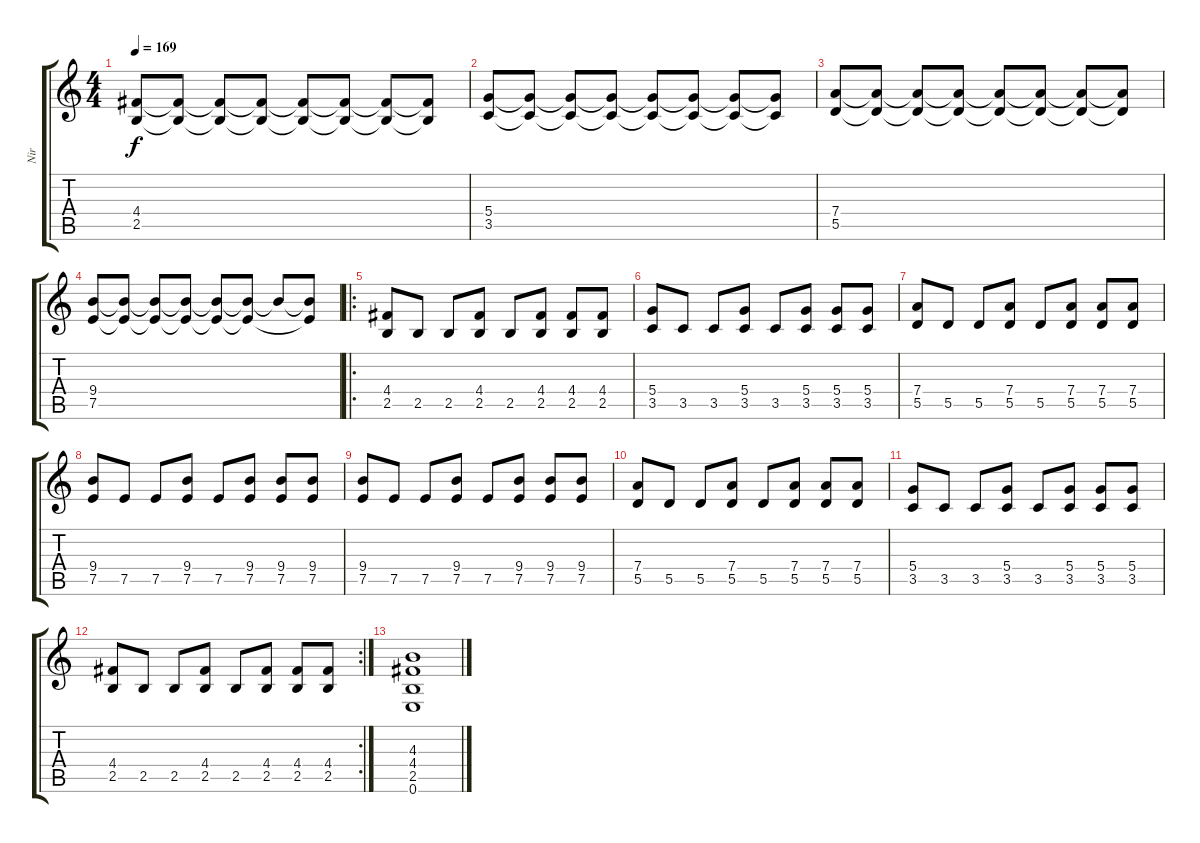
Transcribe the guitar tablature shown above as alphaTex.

\track ("Nir" "Nir") {instrument distortionguitar}
\staff {score tabs}
\tuning (E4 B3 G3 D3 A2 E2) {hide}
\ts (4 4)
\tempo 169
\clef g2
\ks c
(4.4 2.5).8{dy f} (4.4{t} 2.5{t}).8 (4.4{t} 2.5{t}).8 (4.4{t} 2.5{t}).8 (4.4{t} 2.5{t}).8 (4.4{t} 2.5{t}).8 (4.4{t} 2.5{t}).8 (4.4{t} 2.5{t}).8 |
(5.4 3.5).8 (5.4{t} 3.5{t}).8 (5.4{t} 3.5{t}).8 (5.4{t} 3.5{t}).8 (5.4{t} 3.5{t}).8 (5.4{t} 3.5{t}).8 (5.4{t} 3.5{t}).8 (5.4{t} 3.5{t}).8 |
(7.4 5.5).8 (7.4{t} 5.5{t}).8 (7.4{t} 5.5{t}).8 (7.4{t} 5.5{t}).8 (7.4{t} 5.5{t}).8 (7.4{t} 5.5{t}).8 (7.4{t} 5.5{t}).8 (7.4{t} 5.5{t}).8 |
(9.4 7.5).8 (9.4{t} 7.5{t}).8 (9.4{t} 7.5{t}).8 (9.4{t} 7.5{t}).8 (9.4{t} 7.5{t}).8 (9.4{t} 7.5{t}).8 9.4{t}.8 (9.4{t} 7.5{t}).8 |
\ro
(4.4 2.5).8 2.5.8 2.5.8 (4.4 2.5).8 2.5.8 (4.4 2.5).8 (4.4 2.5).8 (4.4 2.5).8 |
(5.4 3.5).8 3.5.8 3.5.8 (5.4 3.5).8 3.5.8 (5.4 3.5).8 (5.4 3.5).8 (5.4 3.5).8 |
(7.4 5.5).8 5.5.8 5.5.8 (7.4 5.5).8 5.5.8 (7.4 5.5).8 (7.4 5.5).8 (7.4 5.5).8 |
(9.4 7.5).8 7.5.8 7.5.8 (9.4 7.5).8 7.5.8 (9.4 7.5).8 (9.4 7.5).8 (9.4 7.5).8 |
(9.4 7.5).8 7.5.8 7.5.8 (9.4 7.5).8 7.5.8 (9.4 7.5).8 (9.4 7.5).8 (9.4 7.5).8 |
(7.4 5.5).8 5.5.8 5.5.8 (7.4 5.5).8 5.5.8 (7.4 5.5).8 (7.4 5.5).8 (7.4 5.5).8 |
(5.4 3.5).8 3.5.8 3.5.8 (5.4 3.5).8 3.5.8 (5.4 3.5).8 (5.4 3.5).8 (5.4 3.5).8 |
\rc 2
(4.4 2.5).8 2.5.8 2.5.8 (4.4 2.5).8 2.5.8 (4.4 2.5).8 (4.4 2.5).8 (4.4 2.5).8 |
(4.3 4.4 2.5 0.6).1
